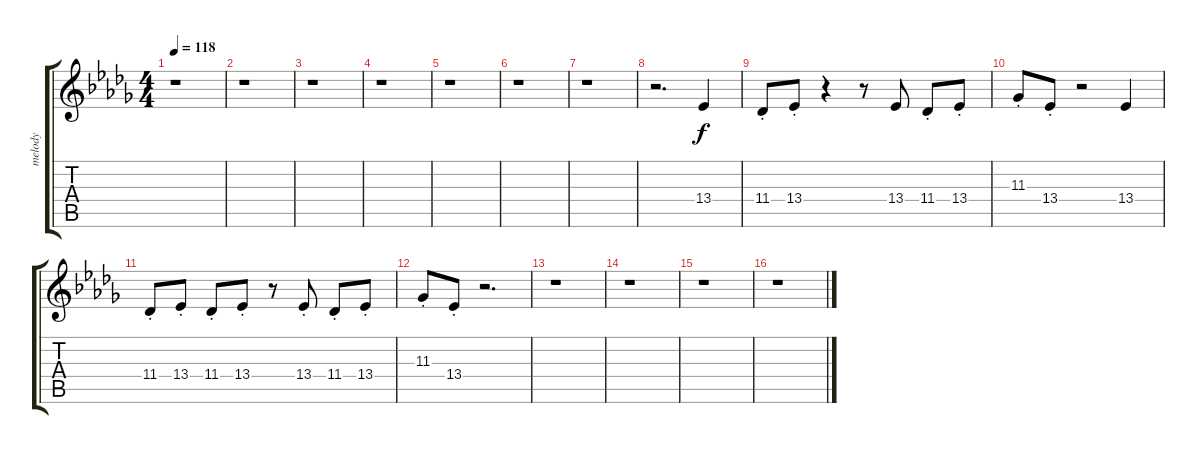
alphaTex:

\track ("melody" "melody") {instrument lead2sawtooth}
\staff {score tabs}
\tuning (E4 B3 G3 D3 A2 E2) {hide}
\ts (4 4)
\tempo 118
\clef g2
\ks db
r.1{dy f} |
r.1 |
r.1 |
r.1 |
r.1 |
r.1 |
r.1 |
r.2{d} 13.4.4 |
11.4{st}.8 13.4{st}.8 r.4 r.8 13.4.8 11.4{st}.8 13.4{st}.8 |
11.3{st}.8 13.4{st}.8 r.2 13.4.4 |
11.4{st}.8 13.4{st}.8 11.4{st}.8 13.4{st}.8 r.8 13.4{st}.8 11.4{st}.8 13.4{st}.8 |
11.3{st}.8 13.4{st}.8 r.2{d} |
r.1 |
r.1 |
r.1 |
r.1
